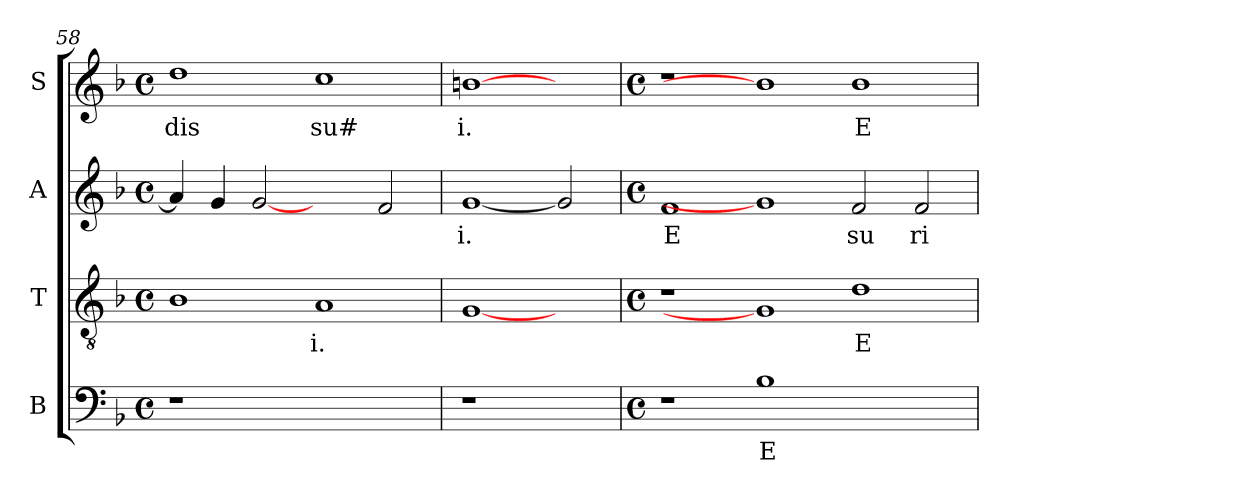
**kern	**text	**kern	**text	**kern	**text	**kern	**text
*part4	*part4	*part3	*part3	*part2	*part2	*part1	*part1
*staff4	*staff4	*staff3	*staff3	*staff2	*staff2	*staff1	*staff1
*I"B	*	*I"T	*	*I"A	*	*I"S	*
*I'B	*	*I'T	*	*I'A	*	*I'S	*
*clefF4	*	*clefGv2	*	*clefG2	*	*clefG2	*
*k[b-]	*	*k[b-]	*	*k[b-]	*	*k[b-]	*
*F:	*	*F:	*	*F:	*	*F:	*
*M4/4	*	*M4/4	*	*M4/4	*	*M4/4	*
*met(c)	*	*met(c)	*	*met(c)	*	*met(c)	*
=58	=58	=58	=58	=58	=58	=58	=58
!	!	!	!	!	!	!	!LO:LY:b:cj
1r	.	1B-	.	4a/]	.	1dd	dis
.	.	.	.	4g/	.	.	.
.	.	.	.	[2g	.	.	.
!	!	!	!LO:LY:b:rj	!	!	!	!LO:LY:b:cj
1ryy	.	1A	-i.	2ryy	.	1cc	su#
.	.	.	.	2f/	.	.	.
=59	=59	=59	=59	=59	=59	=59	=59
!	!	!	!	!	!LO:LY:b:cj	!	!LO:LY:b:cj
1r	.	[1G	.	[1g	-i.	[1bn	i.
2ryy	.	2ryy	.	2g]	.	2ryy	.
!!LO:LB:g=z
=60	=60!	=60	=60!	=60	=60!	=60!	=60!
*M4/4	*	*M4/4	*	*M4/4	*	*M4/4	*
*met(c)	*	*met(c)	*	*met(c)	*	*met(c)	*
!	!	!	!	!	!LO:LY:b:cj	!	!
1r	.	1r	.	1f	E	1r	.
!	!LO:LY:b:cj	!	!	!	!	!	!
1B-	E-	1G]	.	1g]	.	1b]	.
!	!	!	!LO:LY:b:cj	!	!LO:LY:b:cj	!	!LO:LY:b:cj
1ryy	.	1d	E	2f/	su	1b-	E
!	!	!	!	!	!LO:LY:b:cj	!	!
.	.	.	.	2f/	ri	.	.
=	=	=	=	=	=	=	=
*-	*-	*-	*-	*-	*-	*-	*-
